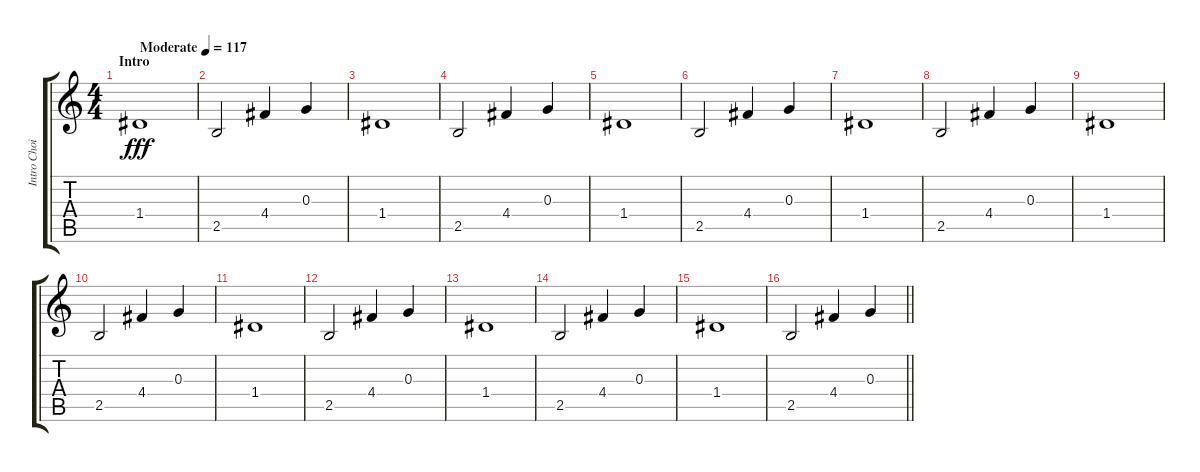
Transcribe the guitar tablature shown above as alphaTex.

\track ("Intro Choir" "Intro Choi") {instrument electricbassfinger}
\staff {score tabs}
\tuning (E4 B3 G3 D3 A2 E2) {hide}
\ts (4 4)
\section ("" "Intro")
\tempo (117 "Moderate")
\clef g2
\ks c
1.4.1{dy fff instrument electricbassfinger} |
2.5.2 4.4.4 0.3.4 |
1.4.1 |
2.5.2 4.4.4 0.3.4 |
1.4.1 |
2.5.2 4.4.4 0.3.4 |
1.4.1 |
2.5.2 4.4.4 0.3.4 |
1.4.1 |
2.5.2 4.4.4 0.3.4 |
1.4.1 |
2.5.2 4.4.4 0.3.4 |
1.4.1 |
2.5.2 4.4.4 0.3.4 |
1.4.1 |
\barLineRight lightlight
2.5.2 4.4.4 0.3.4
